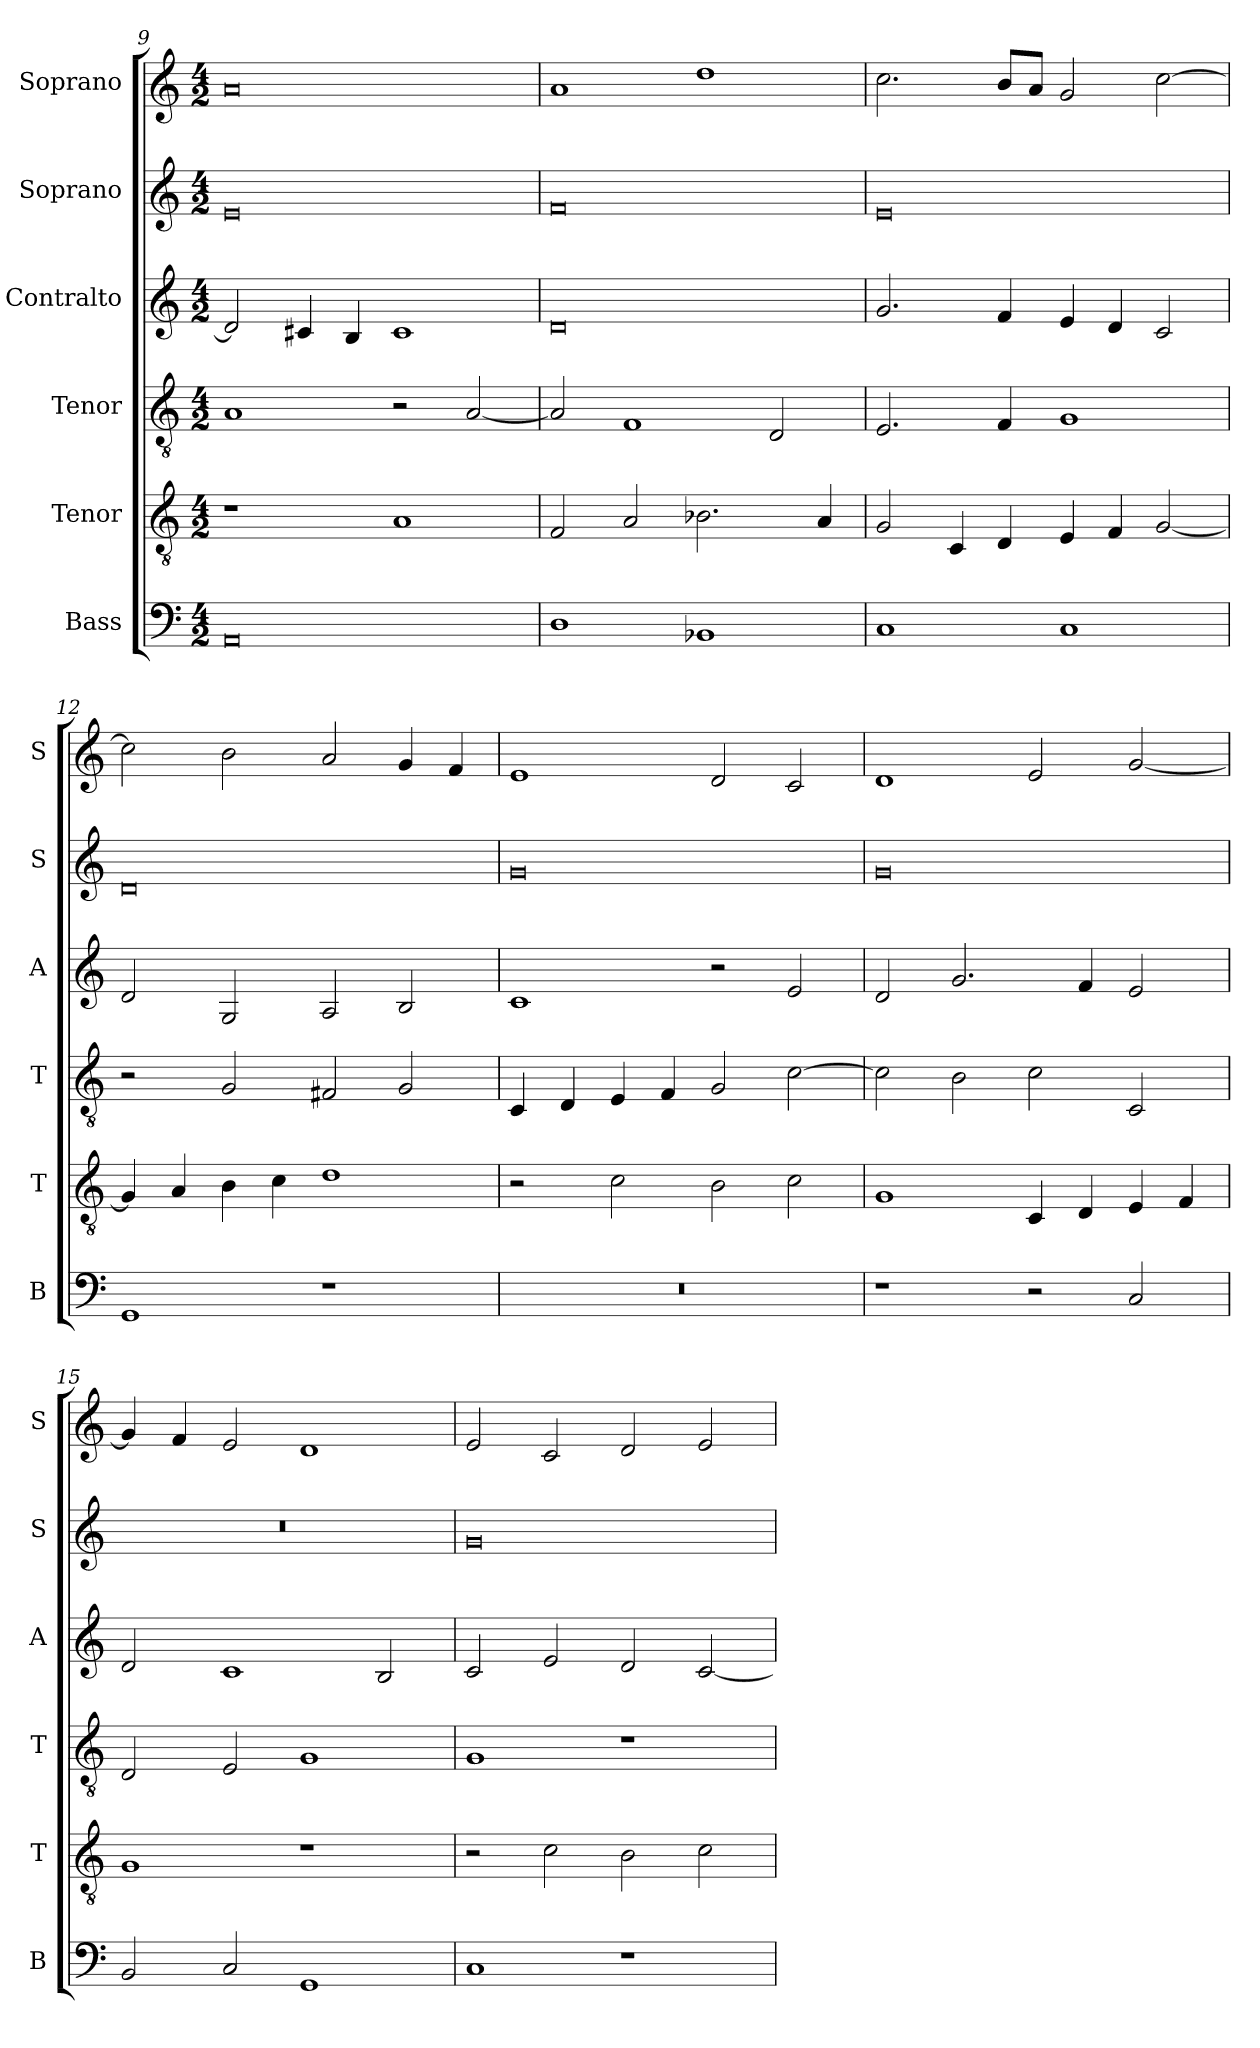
**kern	**kern	**kern	**kern	**kern	**kern
*part6	*part5	*part4	*part3	*part2	*part1
*staff6	*staff5	*staff4	*staff3	*staff2	*staff1
*I"Bass	*I"Tenor	*I"Tenor	*I"Contralto	*I"Soprano	*I"Soprano
*I'B	*I'T	*I'T	*I'A	*I'S	*I'S
*clefF4	*clefGv2	*clefGv2	*clefG2	*clefG2	*clefG2
*k[]	*k[]	*k[]	*k[]	*k[]	*k[]
*G:mix	*G:mix	*G:mix	*G:mix	*G:mix	*G:mix
*M4/2	*M4/2	*M4/2	*M4/2	*M4/2	*M4/2
=9	=9	=9	=9	=9	=9
0AA	1r	1A	2d]	0e	0a
.	.	.	4c#X	.	.
.	.	.	4B	.	.
.	1A	2r	1c#	.	.
.	.	[2A	.	.	.
=10	=10	=10	=10	=10	=10
1D	2F	2A]	0d	0f	1a
.	2A	1F	.	.	.
1BB-X	2.B-X	.	.	.	1dd
.	.	2D	.	.	.
.	4A	.	.	.	.
=11	=11	=11	=11	=11	=11
1C	2G	2.E	2.g	0e	2.cc
.	4C	.	.	.	.
.	4D	4F	4f	.	8b/L
.	.	.	.	.	8a/J
1C	4E	1G	4e	.	2g
.	4F	.	4d	.	.
.	[2G	.	2c	.	[2cc
=12	=12	=12	=12	=12	=12
1GG	4G]	2r	2d	0d	2cc]
.	4A	.	.	.	.
.	4B	2G	2G	.	2b
.	4c	.	.	.	.
1r	1d	2F#X	2A	.	2a
.	.	2G	2B	.	4g
.	.	.	.	.	4f
=13	=13	=13	=13	=13	=13
0r	2r	4C	1c	0g	1e
.	.	4D	.	.	.
.	2c	4E	.	.	.
.	.	4F	.	.	.
.	2B	2G	2r	.	2d
.	2c	[2c	2e	.	2c
=14	=14	=14	=14	=14	=14
1r	1G	2c]	2d	0g	1d
.	.	2B	2.g	.	.
2r	4C	2c	.	.	2e
.	4D	.	4f	.	.
2C	4E	2C	2e	.	[2g
.	4F	.	.	.	.
=15	=15	=15	=15	=15	=15
2BB	1G	2D	2d	0r	4g]
.	.	.	.	.	4f
2C	.	2E	1c	.	2e
1GG	1r	1G	.	.	1d
.	.	.	2B	.	.
=16	=16	=16	=16	=16	=16
1C	2r	1G	2c	0g	2e
.	2c	.	2e	.	2c
1r	2B	1r	2d	.	2d
.	2c	.	[2c	.	2e
=	=	=	=	=	=
*-	*-	*-	*-	*-	*-
